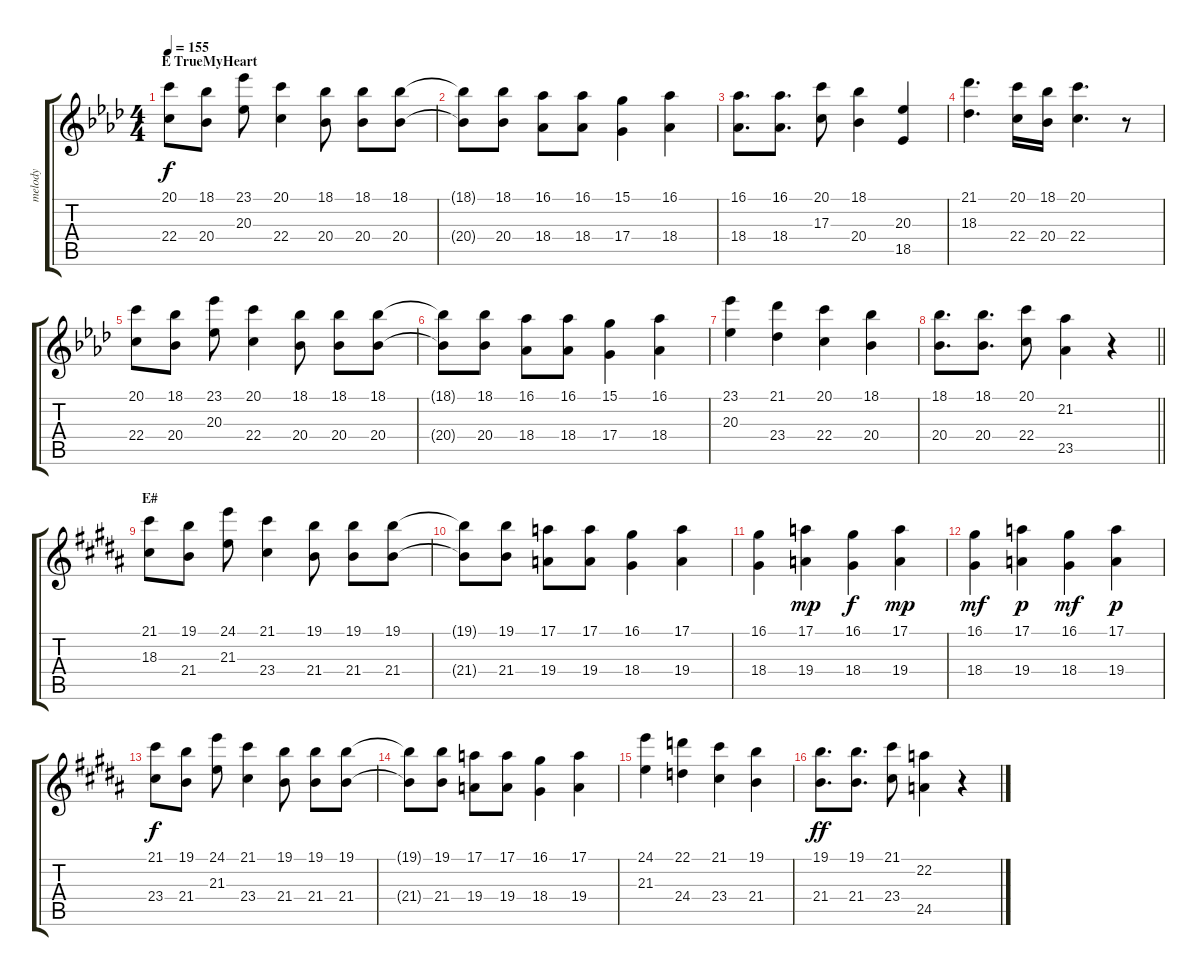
\track ("melody" "melody") {instrument flute}
\staff {score tabs}
\tuning (E4 B3 G3 D3 A2 E2) {hide}
\ts (4 4)
\section ("" "E TrueMyHeart")
\tempo 155
\clef g2
\ks ab
(20.1 22.4).8{dy f} (18.1 20.4).8 (23.1 20.3).8 (20.1 22.4).4 (18.1 20.4).8 (18.1 20.4).8 (18.1 20.4).8 |
(18.1{t} 20.4{t}).8 (18.1 20.4).8 (16.1 18.4).8 (16.1 18.4).8 (15.1 17.4).4 (16.1 18.4).4 |
(16.1 18.4).8{d} (16.1 18.4).8{d} (20.1 17.3).8 (18.1 20.4).4 (20.3 18.5).4 |
(21.1 18.3).4{d} (20.1 22.4).16 (18.1 20.4).16 (20.1 22.4).4{d} r.8 |
(20.1 22.4).8 (18.1 20.4).8 (23.1 20.3).8 (20.1 22.4).4 (18.1 20.4).8 (18.1 20.4).8 (18.1 20.4).8 |
(18.1{t} 20.4{t}).8 (18.1 20.4).8 (16.1 18.4).8 (16.1 18.4).8 (15.1 17.4).4 (16.1 18.4).4 |
(23.1 20.3).4 (21.1 23.4).4 (20.1 22.4).4 (18.1 20.4).4 |
\barLineRight lightlight
(18.1 20.4).8{d} (18.1 20.4).8{d} (20.1 22.4).8 (21.2 23.5).4 r.4 |
\section ("" "E#")
\ks b
(21.1 18.3).8 (19.1 21.4).8 (24.1 21.3).8 (21.1 23.4).4 (19.1 21.4).8 (19.1 21.4).8 (19.1 21.4).8 |
(19.1{t} 21.4{t}).8 (19.1 21.4).8 (17.1 19.4).8 (17.1 19.4).8 (16.1 18.4).4 (17.1 19.4).4 |
(16.1 18.4).4 (17.1 19.4).4{dy mp} (16.1 18.4).4{dy f} (17.1 19.4).4{dy mp} |
(16.1 18.4).4{dy mf} (17.1 19.4).4{dy p} (16.1 18.4).4{dy mf} (17.1 19.4).4{dy p} |
(21.1 23.4).8{dy f} (19.1 21.4).8 (24.1 21.3).8 (21.1 23.4).4 (19.1 21.4).8 (19.1 21.4).8 (19.1 21.4).8 |
(19.1{t} 21.4{t}).8 (19.1 21.4).8 (17.1 19.4).8 (17.1 19.4).8 (16.1 18.4).4 (17.1 19.4).4 |
(24.1 21.3).4 (22.1 24.4).4 (21.1 23.4).4 (19.1 21.4).4 |
(19.1 21.4).8{d dy ff} (19.1 21.4).8{d} (21.1 23.4).8 (22.2 24.5).4 r.4
